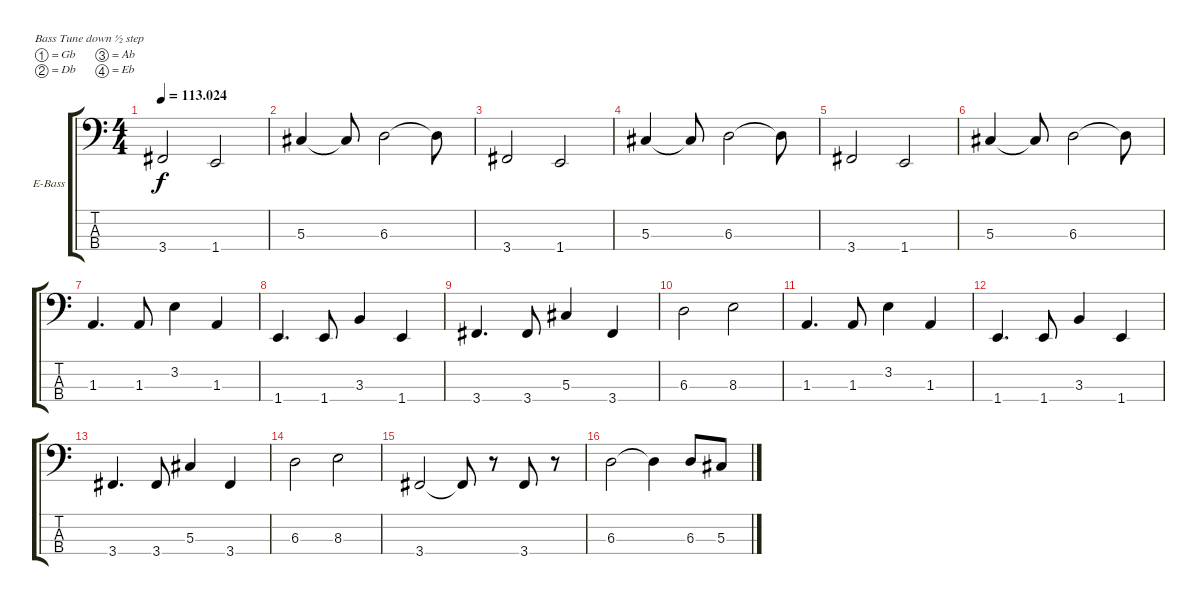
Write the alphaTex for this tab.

\bracketExtendMode groupsimilarinstruments
\firstSystemTrackNameOrientation horizontal
\otherSystemsTrackNameOrientation horizontal
\track ("Бас-гитара (Князев И)" "E-Bass") {instrument electricbassfinger}
\staff {score tabs}
\tuning (Gb2 Db2 Ab1 Eb1)
\ts (4 4)
\tempo
113.024
\accidentals auto
\clef f4
\ottava regular
\simile none
\ks c
3.4.2{dy f} 1.4.2 |
5.3.4 5.3{t}.8 6.3.2 6.3{t}.8 |
3.4.2 1.4.2 |
5.3.4 5.3{t}.8 6.3.2 6.3{t}.8 |
3.4.2 1.4.2 |
5.3.4 5.3{t}.8 6.3.2 6.3{t}.8 |
1.3.4{d} 1.3.8 3.2.4 1.3.4 |
1.4.4{d} 1.4.8 3.3.4 1.4.4 |
3.4.4{d} 3.4.8 5.3.4 3.4.4 |
6.3.2 8.3.2 |
1.3.4{d} 1.3.8 3.2.4 1.3.4 |
1.4.4{d} 1.4.8 3.3.4 1.4.4 |
3.4.4{d} 3.4.8 5.3.4 3.4.4 |
6.3.2 8.3.2 |
3.4.2 3.4{t}.8 r.8 3.4.8 r.8 |
6.3.2 6.3{t}.4 6.3.8 5.3.8
